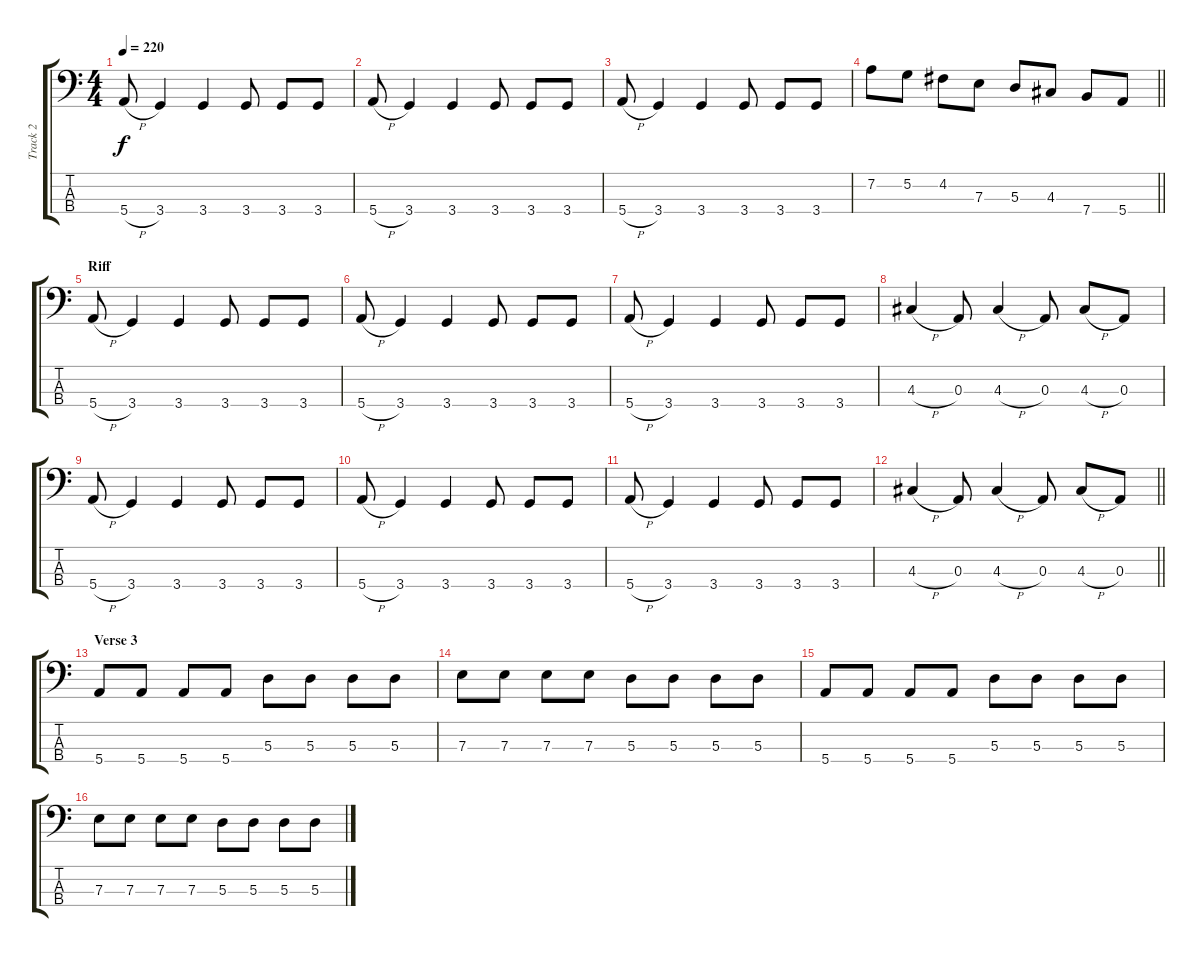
\track ("Track 2" "Track 2") {instrument electricbasspick}
\staff {score tabs}
\tuning (G2 D2 A1 E1) {hide}
\ts (4 4)
\tempo 220
\clef f4
\ks c
5.4{h}.8{dy f} 3.4.4 3.4.4 3.4.8 3.4.8 3.4.8 |
5.4{h}.8 3.4.4 3.4.4 3.4.8 3.4.8 3.4.8 |
5.4{h}.8 3.4.4 3.4.4 3.4.8 3.4.8 3.4.8 |
\barLineRight lightlight
7.2.8 5.2.8 4.2.8 7.3.8 5.3.8 4.3.8 7.4.8 5.4.8 |
\section ("" "Riff")
5.4{h}.8 3.4.4 3.4.4 3.4.8 3.4.8 3.4.8 |
5.4{h}.8 3.4.4 3.4.4 3.4.8 3.4.8 3.4.8 |
5.4{h}.8 3.4.4 3.4.4 3.4.8 3.4.8 3.4.8 |
4.3{h}.4 0.3.8 4.3{h}.4 0.3.8 4.3{h}.8 0.3.8 |
5.4{h}.8 3.4.4 3.4.4 3.4.8 3.4.8 3.4.8 |
5.4{h}.8 3.4.4 3.4.4 3.4.8 3.4.8 3.4.8 |
5.4{h}.8 3.4.4 3.4.4 3.4.8 3.4.8 3.4.8 |
\barLineRight lightlight
4.3{h}.4 0.3.8 4.3{h}.4 0.3.8 4.3{h}.8 0.3.8 |
\section ("" "Verse 3")
5.4.8 5.4.8 5.4.8 5.4.8 5.3.8 5.3.8 5.3.8 5.3.8 |
7.3.8 7.3.8 7.3.8 7.3.8 5.3.8 5.3.8 5.3.8 5.3.8 |
5.4.8 5.4.8 5.4.8 5.4.8 5.3.8 5.3.8 5.3.8 5.3.8 |
7.3.8 7.3.8 7.3.8 7.3.8 5.3.8 5.3.8 5.3.8 5.3.8
